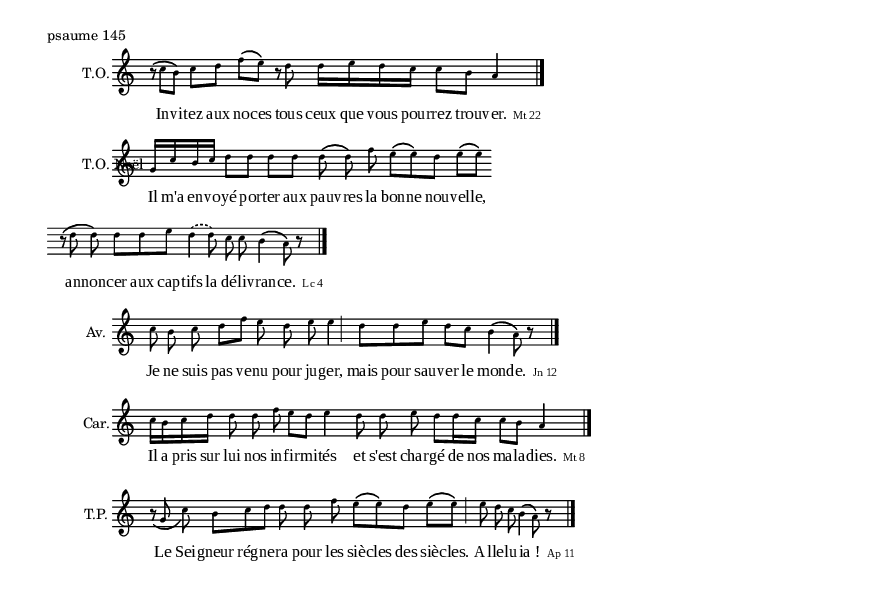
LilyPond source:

\version "2.10.0"
 \include "definitions.ly"
 \markup {psaume 145 }






\relative c'' { 
	\new Staff {
		\cadenzaOn
		\set Staff.instrumentName = \markup{ \center-align { T.O. } }
		\times 2/3 { r8\( c[ b]\) }
		c8[ d]
		f8[\( e\)] \pespace
		r8 d8
		d16[ e d c ]
		c8[ b]
		a4
		\endBar
	}	\addlyrics {
		In -- vi -- tez aux no -- ces tous ceux que vous pou -- rrez trou -- ver.
		\markup { \citation #"Mt 22"}
	}
}
\relative c'' { 
	\new Staff {
		\cadenzaOn
		\set Staff.instrumentName = \markup{ \center-align { T.O. Noël } }
		g16[ c b c]
		d8[ d]
		d[ d]
		\times 2/3 { d\( d\) f }
		\times 2/3 { e[\( e\) d] }
		e[\( e\)]
		\pespace
		\times 2/3 { r\( d d\) }
		\times 2/3 { d[ d e] }
		\slurDashed d4( 
		\times 2/3 { d8) c c }\stemDown
		b4\( a8\) r
		\endBar
	}	\addlyrics {
		Il m'a en -- vo -- yé por -- ter aux pau -- vres la bon -- ne nou -- vel -- le, an -- non -- cer aux cap -- tifs la dé -- li -- vran -- ce.
		\markup { \citation #"Lc 4"}
	}
}

\relative c'' { 
	\new Staff {
		\cadenzaOn
		\set Staff.instrumentName = \markup{ \center-align { Av. } }
		\times 2/3 { c8 b c }
		d[ f]
		\times 2/3 { e d e }
		e4
		\cesure \pespace
		\times 2/3 { d8[ d e] }
		d[ c]\stemDown
		b4\( a8\) r
		\endBar
	}	\addlyrics {
		
		Je ne suis pas ve -- nu pour ju -- ger, mais pour sau -- ver le mon -- de.
		\markup { \citation #"Jn 12"}
	}
}
\relative c'' { 
	\new Staff {
		\cadenzaOn
		\set Staff.instrumentName = \markup{ \center-align { Car. } }
		c16[ b c d]
		\times 2/3 { d8 d f }
		e[ d]
		e4 \pespace \pespace
		\times 2/3 { d8 d e }
		d8[ d16 c]
		c8[ b]
		a4
		\endBar
	}	\addlyrics {
		Il a pris sur lui nos in  -- fir -- mi -- tés et s'est char -- gé de nos ma -- la -- dies.
		\markup { \citation #"Mt 8"}
	}
}
\relative c'' { 
	\new Staff {
		\cadenzaOn
		\set Staff.instrumentName = \markup{ \center-align { T.P. } }
		\times 2/3 { r8_\( g c\) }
		\times 2/3 { b[ c d] }
		\times 2/3 { d d f }
		\times 2/3 { e[\( e\) d] }
		e[\( e\)]
		\cesureall \pespace
		\times 2/3 { e d c }\stemDown
		b4\( a8\) r
		\endBar
	}	\addlyrics {
		Le Sei -- gneur rég -- ne -- ra pour les siè -- cles des siè -- cles. Al -- le -- lu -- "ia !" _
		\markup { \citation #"Ap 11"}
	}
}

